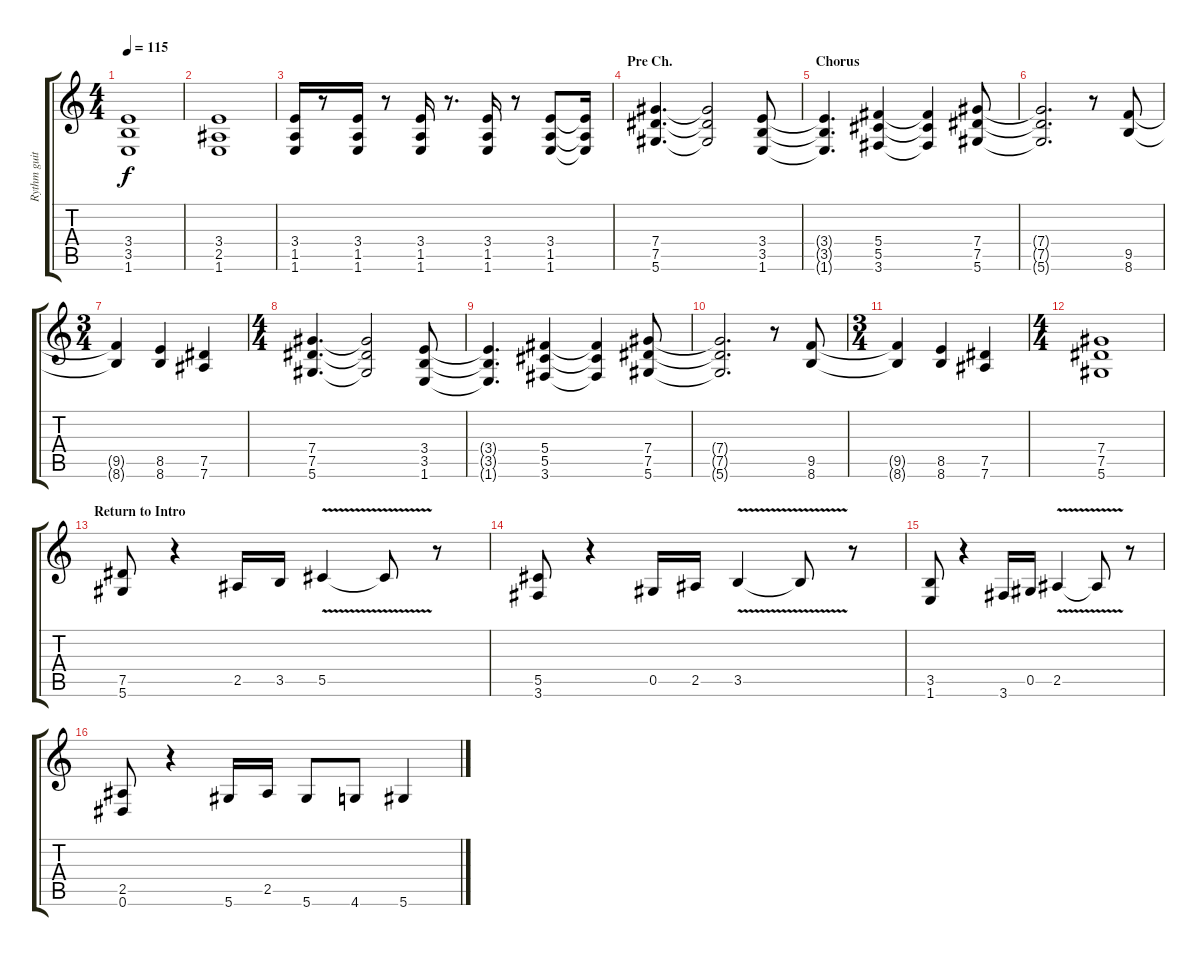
\track ("Rythm guitar" "Rythm guit") {instrument overdrivenguitar}
\staff {score tabs}
\tuning (Eb4 Bb3 Gb3 Db3 Ab2 Eb2) {hide}
\ts (4 4)
\tempo 115
\clef g2
\ks c
(3.4 3.5 1.6).1{dy f} |
(3.4 2.5 1.6).1 |
(3.4 1.5 1.6).16 r.8 (3.4 1.5 1.6).16 r.8 (3.4 1.5 1.6).16 r.8{d} (3.4 1.5 1.6).16 r.8 (3.4 1.5 1.6).8 (3.4{t} 1.5{t} 1.6{t}).16 |
\section ("" "Pre Ch.")
(7.4 7.5 5.6).4{d} (7.4{t} 7.5{t} 5.6{t}).2 (3.4 3.5 1.6).8 |
\section ("" "Chorus")
(3.4{t} 3.5{t} 1.6{t}).4{d} (5.4 5.5 3.6).4 (5.4{t} 5.5{t} 3.6{t}).4 (7.4 7.5 5.6).8 |
(7.4{t} 7.5{t} 5.6{t}).2{d} r.8 (9.5 8.6).8 |
\ts (3 4)
(9.5{t} 8.6{t}).4 (8.5 8.6).4 (7.5 7.6).4 |
\ts (4 4)
(7.4 7.5 5.6).4{d} (7.4{t} 7.5{t} 5.6{t}).2 (3.4 3.5 1.6).8 |
(3.4{t} 3.5{t} 1.6{t}).4{d} (5.4 5.5 3.6).4 (5.4{t} 5.5{t} 3.6{t}).4 (7.4 7.5 5.6).8 |
(7.4{t} 7.5{t} 5.6{t}).2{d} r.8 (9.5 8.6).8 |
\ts (3 4)
(9.5{t} 8.6{t}).4 (8.5 8.6).4 (7.5 7.6).4 |
\ts (4 4)
(7.4 7.5 5.6).1 |
\section ("" "Return to Intro")
(7.5 5.6).8 r.4 2.5.16 3.5.16 5.5{v}.4 5.5{t}.8 r.8 |
(5.5 3.6).8 r.4 0.5.16 2.5.16 3.5{v}.4 3.5{t}.8 r.8 |
(3.5 1.6).8 r.4 3.6.16 0.5.16 2.5{v}.4 2.5{t}.8 r.8 |
(2.5 0.6).8 r.4 5.6.16 2.5.16 5.6.8 4.6.8 5.6.4
